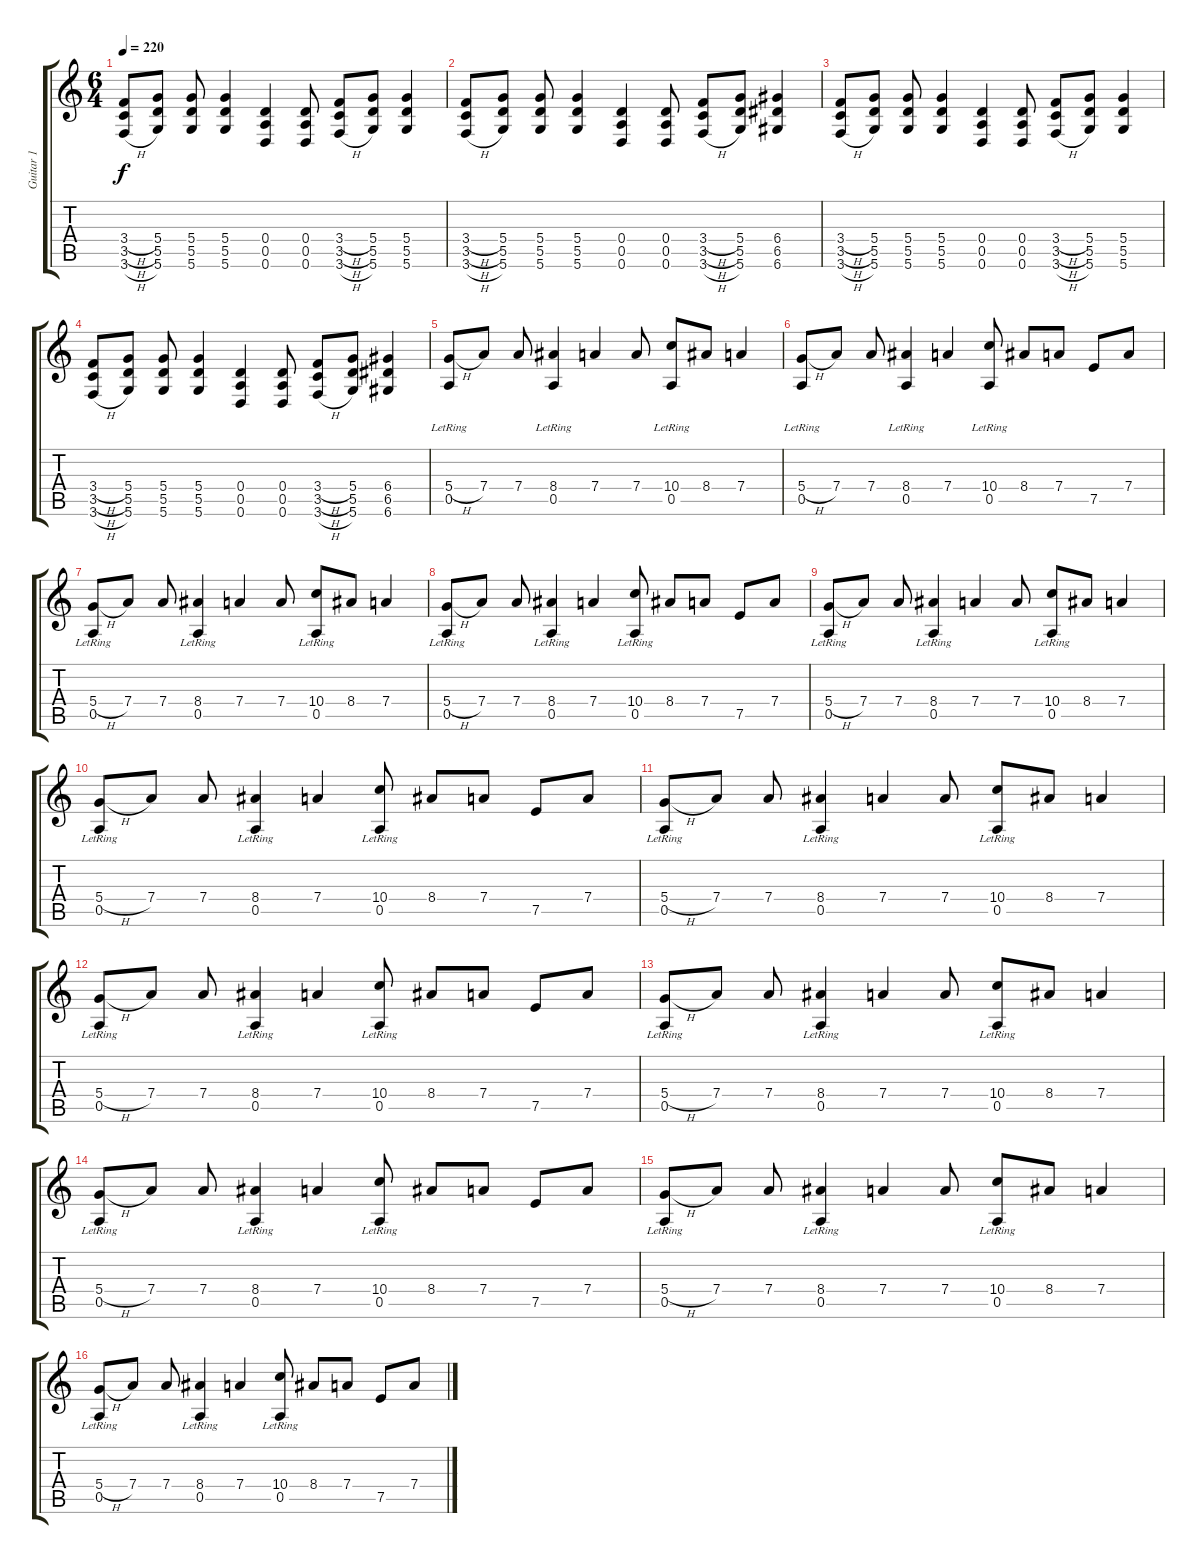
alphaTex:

\track ("Guitar 1" "Guitar 1") {instrument distortionguitar}
\staff {score tabs}
\tuning (E4 B3 G3 D3 A2 D2) {hide}
\ts (6 4)
\tempo 220
\clef g2
\ks c
(3.4{h} 3.5{h} 3.6{h}).8{dy f volume 16 balance 0 instrument distortionguitar} (5.4 5.5 5.6).8 (5.4 5.5 5.6).8 (5.4 5.5 5.6).4 (0.4 0.5 0.6).4 (0.4 0.5 0.6).8 (3.4{h} 3.5{h} 3.6{h}).8 (5.4 5.5 5.6).8 (5.4 5.5 5.6).4 |
(3.4{h} 3.5{h} 3.6{h}).8 (5.4 5.5 5.6).8 (5.4 5.5 5.6).8 (5.4 5.5 5.6).4 (0.4 0.5 0.6).4 (0.4 0.5 0.6).8 (3.4{h} 3.5{h} 3.6{h}).8 (5.4 5.5 5.6).8 (6.4 6.5 6.6).4 |
(3.4{h} 3.5{h} 3.6{h}).8{volume 16 balance 0 instrument distortionguitar} (5.4 5.5 5.6).8 (5.4 5.5 5.6).8 (5.4 5.5 5.6).4 (0.4 0.5 0.6).4 (0.4 0.5 0.6).8 (3.4{h} 3.5{h} 3.6{h}).8 (5.4 5.5 5.6).8 (5.4 5.5 5.6).4 |
(3.4{h} 3.5{h} 3.6{h}).8 (5.4 5.5 5.6).8 (5.4 5.5 5.6).8 (5.4 5.5 5.6).4 (0.4 0.5 0.6).4 (0.4 0.5 0.6).8 (3.4{h} 3.5{h} 3.6{h}).8 (5.4 5.5 5.6).8 (6.4 6.5 6.6).4 |
(5.4{h} 0.5{lr}).8 7.4.8 7.4.8 (8.4 0.5{lr}).4 7.4.4 7.4.8 (10.4 0.5{lr}).8 8.4.8 7.4.4 |
(5.4{h} 0.5{lr}).8 7.4.8 7.4.8 (8.4 0.5{lr}).4 7.4.4 (10.4 0.5{lr}).8 8.4.8 7.4.8 7.5.8 7.4.8 |
(5.4{h} 0.5{lr}).8 7.4.8 7.4.8 (8.4 0.5{lr}).4 7.4.4 7.4.8 (10.4 0.5{lr}).8 8.4.8 7.4.4 |
(5.4{h} 0.5{lr}).8 7.4.8 7.4.8 (8.4 0.5{lr}).4 7.4.4 (10.4 0.5{lr}).8 8.4.8 7.4.8 7.5.8 7.4.8 |
(5.4{h} 0.5{lr}).8 7.4.8 7.4.8 (8.4 0.5{lr}).4 7.4.4 7.4.8 (10.4 0.5{lr}).8 8.4.8 7.4.4 |
(5.4{h} 0.5{lr}).8 7.4.8 7.4.8 (8.4 0.5{lr}).4 7.4.4 (10.4 0.5{lr}).8 8.4.8 7.4.8 7.5.8 7.4.8 |
(5.4{h} 0.5{lr}).8 7.4.8 7.4.8 (8.4 0.5{lr}).4 7.4.4 7.4.8 (10.4 0.5{lr}).8 8.4.8 7.4.4 |
(5.4{h} 0.5{lr}).8 7.4.8 7.4.8 (8.4 0.5{lr}).4 7.4.4 (10.4 0.5{lr}).8 8.4.8 7.4.8 7.5.8 7.4.8 |
(5.4{h} 0.5{lr}).8 7.4.8 7.4.8 (8.4 0.5{lr}).4 7.4.4 7.4.8 (10.4 0.5{lr}).8 8.4.8 7.4.4 |
(5.4{h} 0.5{lr}).8 7.4.8 7.4.8 (8.4 0.5{lr}).4 7.4.4 (10.4 0.5{lr}).8 8.4.8 7.4.8 7.5.8 7.4.8 |
(5.4{h} 0.5{lr}).8 7.4.8 7.4.8 (8.4 0.5{lr}).4 7.4.4 7.4.8 (10.4 0.5{lr}).8 8.4.8 7.4.4 |
(5.4{h} 0.5{lr}).8 7.4.8 7.4.8 (8.4 0.5{lr}).4 7.4.4 (10.4 0.5{lr}).8 8.4.8 7.4.8 7.5.8 7.4.8
